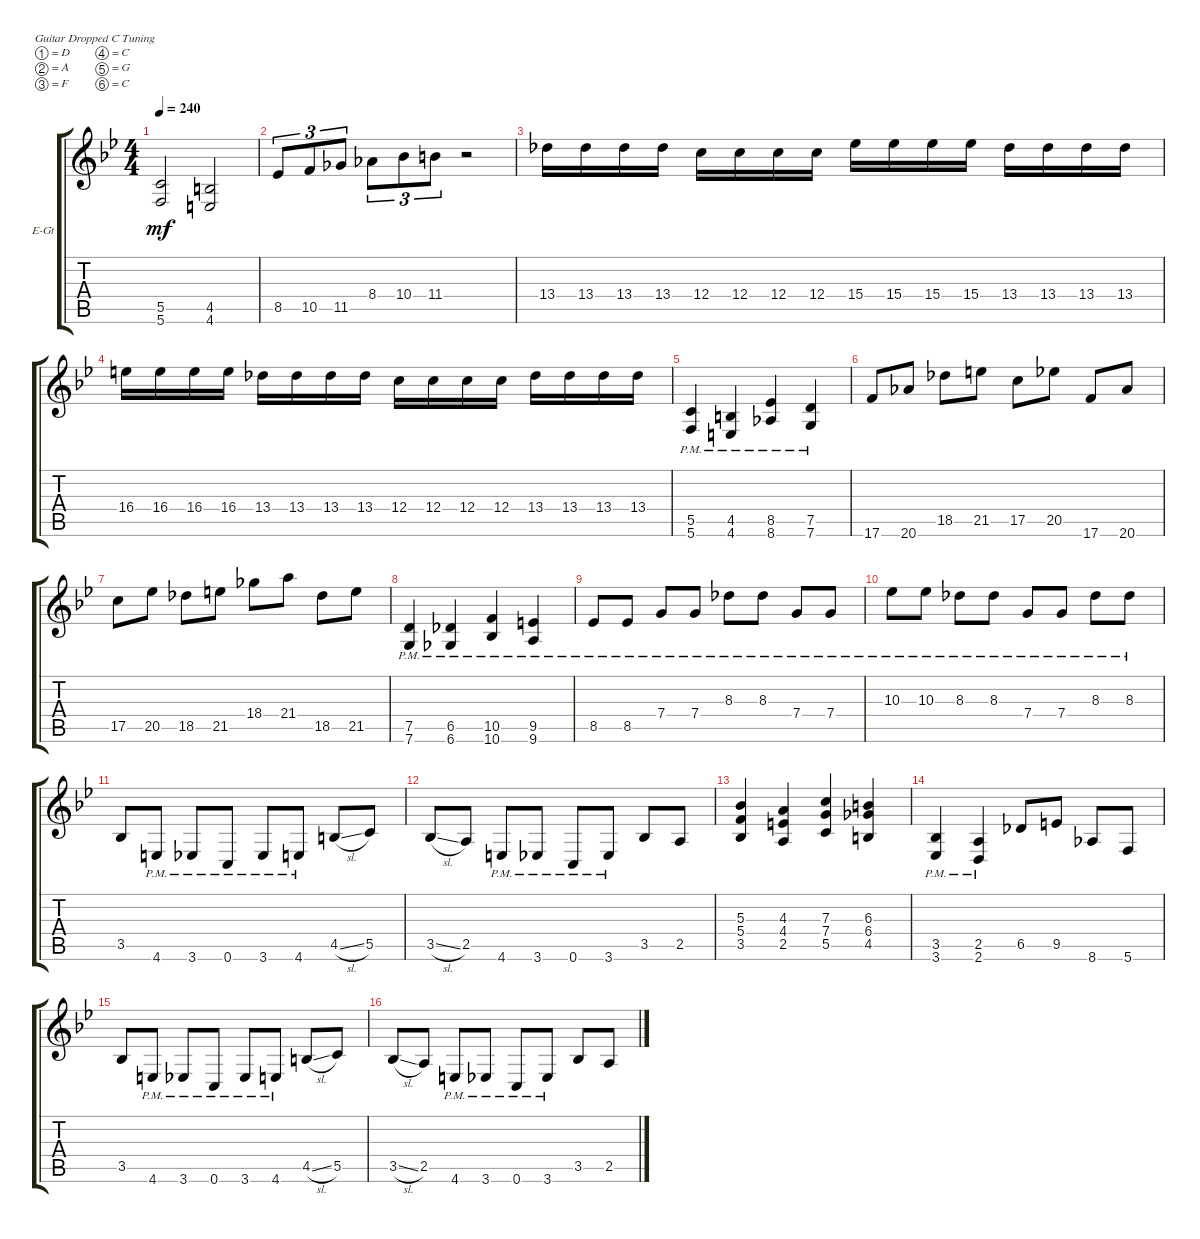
\defaultSystemsLayout 4
\bracketExtendMode groupsimilarinstruments
\firstSystemTrackNameOrientation horizontal
\otherSystemsTrackNameOrientation horizontal
\track ("Electric Guitar" "E-Gt") {instrument overdrivenguitar}
\staff {score tabs}
\tuning (D4 A3 F3 C3 G2 C2)
\ts (4 4)
\tempo 240
\clef g2
\ks bb
(5.6{acc forcenatural} 5.5{acc forcenatural}).2{dy mf beam Up} (4.6{acc #} 4.5{acc #}).2{beam Up} |
8.5{acc forcenatural}.8{tu (3 2) beam Up} 10.5{acc forcenatural}.8{tu (3 2) beam Up} 11.5{acc b}.8{tu (3 2) beam Up} 8.4{acc b}.8{tu (3 2) beam Down} 10.4{acc forcenatural}.8{tu (3 2) beam Down} 11.4{acc #}.8{tu (3 2) beam Down} r.2{beam Down} |
13.4{acc b}.16{beam Down} 13.4{acc b}.16{beam Down} 13.4{acc b}.16{beam Down} 13.4{acc b}.16{beam Down} 12.4{acc forcenatural}.16{beam Down} 12.4{acc forcenatural}.16{beam Down} 12.4{acc forcenatural}.16{beam Down} 12.4{acc forcenatural}.16{beam Down} 15.4{acc forcenatural}.16{beam Down} 15.4{acc forcenatural}.16{beam Down} 15.4{acc forcenatural}.16{beam Down} 15.4{acc forcenatural}.16{beam Down} 13.4{acc b}.16{beam Down} 13.4{acc b}.16{beam Down} 13.4{acc b}.16{beam Down} 13.4{acc b}.16{beam Down} |
16.4{acc #}.16{beam Down} 16.4{acc #}.16{beam Down} 16.4{acc #}.16{beam Down} 16.4{acc #}.16{beam Down} 13.4{acc b}.16{beam Down} 13.4{acc b}.16{beam Down} 13.4{acc b}.16{beam Down} 13.4{acc b}.16{beam Down} 12.4{acc forcenatural}.16{beam Down} 12.4{acc forcenatural}.16{beam Down} 12.4{acc forcenatural}.16{beam Down} 12.4{acc forcenatural}.16{beam Down} 13.4{acc b}.16{beam Down} 13.4{acc b}.16{beam Down} 13.4{acc b}.16{beam Down} 13.4{acc b}.16{beam Down} |
(5.6{pm acc forcenatural} 5.5{pm acc forcenatural}).4{beam Up} (4.6{pm acc #} 4.5{pm acc #}).4{beam Up} (8.6{pm acc b} 8.5{pm acc forcenatural}).4{beam Up} (7.6{pm acc forcenatural} 7.5{pm acc forcenatural}).4{beam Up} |
17.6{acc forcenatural}.8{beam Up} 20.6{acc b}.8{beam Up} 18.5{acc b}.8{beam Down} 21.5{acc #}.8{beam Down} 17.5{acc forcenatural}.8{beam Down} 20.5{acc forcenatural}.8{beam Down} 17.6{acc forcenatural}.8{beam Up} 20.6{acc b}.8{beam Up} |
17.5{acc forcenatural}.8{beam Down} 20.5{acc forcenatural}.8{beam Down} 18.5{acc b}.8{beam Down} 21.5{acc #}.8{beam Down} 18.4{acc b}.8{beam Down} 21.4{acc forcenatural}.8{beam Down} 18.5{acc b}.8{beam Down} 21.5{acc #}.8{beam Down} |
(7.6{pm acc forcenatural} 7.5{pm acc forcenatural}).4{beam Up} (6.6{pm acc b} 6.5{pm acc b}).4{beam Up} (10.6{pm acc forcenatural} 10.5{pm acc forcenatural}).4{beam Up} (9.6{pm acc forcenatural} 9.5{pm acc #}).4{beam Up} |
8.5{pm acc forcenatural}.8{beam Up} 8.5{pm acc forcenatural}.8{beam Up} 7.4{pm acc forcenatural}.8{beam Up} 7.4{pm acc forcenatural}.8{beam Up} 8.3{pm acc b}.8{beam Down} 8.3{pm acc b}.8{beam Down} 7.4{pm acc forcenatural}.8{beam Up} 7.4{pm acc forcenatural}.8{beam Up} |
10.3{pm acc forcenatural}.8{beam Down} 10.3{pm acc forcenatural}.8{beam Down} 8.3{pm acc b}.8{beam Down} 8.3{pm acc b}.8{beam Down} 7.4{pm acc forcenatural}.8{beam Up} 7.4{pm acc forcenatural}.8{beam Up} 8.3{pm acc b}.8{beam Down} 8.3{pm acc b}.8{beam Down} |
3.5{acc forcenatural}.8{beam Up} 4.6{pm acc #}.8{beam Up} 3.6{pm acc forcenatural}.8{beam Up} 0.6{pm acc forcenatural}.8{beam Up} 3.6{pm acc forcenatural}.8{beam Up} 4.6{pm acc #}.8{beam Up} 4.5{sl acc #}.8{beam Up} 5.5{acc forcenatural}.8{beam Up} |
3.5{sl acc forcenatural}.8{beam Up} 2.5{acc forcenatural}.8{beam Up} 4.6{pm acc #}.8{beam Up} 3.6{pm acc forcenatural}.8{beam Up} 0.6{pm acc forcenatural}.8{beam Up} 3.6{pm acc forcenatural}.8{beam Up} 3.5{acc forcenatural}.8{beam Up} 2.5{acc forcenatural}.8{beam Up} |
(3.5{acc forcenatural} 5.4{acc forcenatural} 5.3{acc forcenatural}).4{beam Up} (2.5{acc forcenatural} 4.4{acc #} 4.3{acc forcenatural}).4{beam Up} (5.5{acc forcenatural} 7.4{acc forcenatural} 7.3{acc forcenatural}).4{beam Up} (4.5{acc #} 6.4{acc b} 6.3{acc #}).4{beam Up} |
(3.6{pm acc forcenatural} 3.5{pm acc forcenatural}).4{beam Up} (2.6{pm acc forcenatural} 2.5{pm acc forcenatural}).4{beam Up} 6.5{acc b}.8{beam Up} 9.5{acc #}.8{beam Up} 8.6{acc b}.8{beam Up} 5.6{acc forcenatural}.8{beam Up} |
3.5{acc forcenatural}.8{beam Up} 4.6{pm acc #}.8{beam Up} 3.6{pm acc forcenatural}.8{beam Up} 0.6{pm acc forcenatural}.8{beam Up} 3.6{pm acc forcenatural}.8{beam Up} 4.6{pm acc #}.8{beam Up} 4.5{sl acc #}.8{beam Up} 5.5{acc forcenatural}.8{beam Up} |
3.5{sl acc forcenatural}.8{beam Up} 2.5{acc forcenatural}.8{beam Up} 4.6{pm acc #}.8{beam Up} 3.6{pm acc forcenatural}.8{beam Up} 0.6{pm acc forcenatural}.8{beam Up} 3.6{pm acc forcenatural}.8{beam Up} 3.5{acc forcenatural}.8{beam Up} 2.5{acc forcenatural}.8{beam Up}
